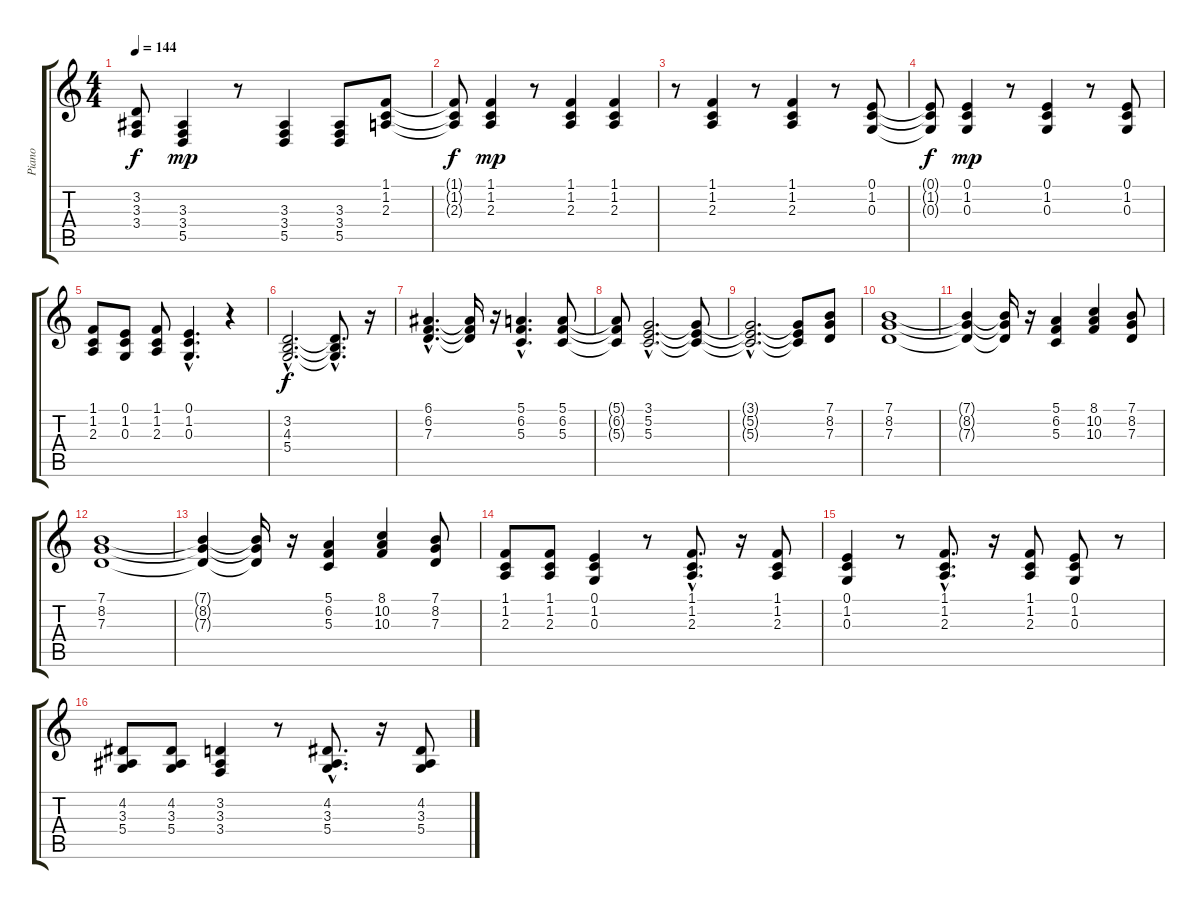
\track ("Piano" "Piano") {instrument brightacousticpiano}
\staff {score tabs}
\tuning (E4 B3 G3 D3 A2 E2) {hide}
\ts (4 4)
\tempo 144
\clef g2
\ks c
(3.2{t} 3.3{t} 3.4{t}).8{dy f} (3.3 3.4 5.5).4{dy mp} r.8 (3.3 3.4 5.5).4 (3.3 3.4 5.5).8 (1.1 1.2 2.3).8 |
(1.1{t} 1.2{t} 2.3{t}).8{dy f} (1.1 1.2 2.3).4{dy mp} r.8 (1.1 1.2 2.3).4 (1.1 1.2 2.3).4 |
r.8 (1.1 1.2 2.3).4 r.8 (1.1 1.2 2.3).4 r.8 (0.1 1.2 0.3).8 |
(0.1{t} 1.2{t} 0.3{t}).8{dy f} (0.1 1.2 0.3).4{dy mp} r.8 (0.1 1.2 0.3).4 r.8 (0.1 1.2 0.3).8 |
(1.1 1.2 2.3).8 (0.1 1.2 0.3).8 (1.1 1.2 2.3).8 (0.1{hac} 1.2{hac} 0.3{hac}).4{d} r.4 |
(3.2{hac} 4.3{hac} 5.4{hac}).2{d dy f} (3.2{hac t} 4.3{hac t} 5.4{hac t}).8{d} r.16 |
(6.1{hac} 6.2{hac} 7.3{hac}).4{d} (6.1{t} 6.2{t} 7.3{t}).16 r.16 (5.1{hac} 6.2{hac} 5.3{hac}).4{d} (5.1 6.2 5.3).8 |
(5.1{t} 6.2{t} 5.3{t}).8 (3.1{hac} 5.2{hac} 5.3{hac}).2{d} (3.1{t} 5.2{t} 5.3{t}).8 |
(3.1{hac t} 5.2{hac t} 5.3{hac t}).2{d} (3.1{t} 5.2{t} 5.3{t}).8 (7.1 8.2 7.3).8 |
(7.1 8.2 7.3).1 |
(7.1{t} 8.2{t} 7.3{t}).4 (7.1{t} 8.2{t} 7.3{t}).16 r.16 (5.1 6.2 5.3).4 (8.1 10.2 10.3).4 (7.1 8.2 7.3).8 |
(7.1 8.2 7.3).1 |
(7.1{t} 8.2{t} 7.3{t}).4 (7.1{t} 8.2{t} 7.3{t}).16 r.16 (5.1 6.2 5.3).4 (8.1 10.2 10.3).4 (7.1 8.2 7.3).8 |
(1.1 1.2 2.3).8 (1.1 1.2 2.3).8 (0.1 1.2 0.3).4 r.8 (1.1{hac} 1.2{hac} 2.3{hac}).8{d} r.16 (1.1 1.2 2.3).8 |
(0.1 1.2 0.3).4 r.8 (1.1{hac} 1.2{hac} 2.3{hac}).8{d} r.16 (1.1 1.2 2.3).8 (0.1 1.2 0.3).8 r.8 |
(4.2 3.3 5.4).8 (4.2 3.3 5.4).8 (3.2 3.3 3.4).4 r.8 (4.2{hac} 3.3{hac} 5.4{hac}).8{d} r.16 (4.2 3.3 5.4).8
